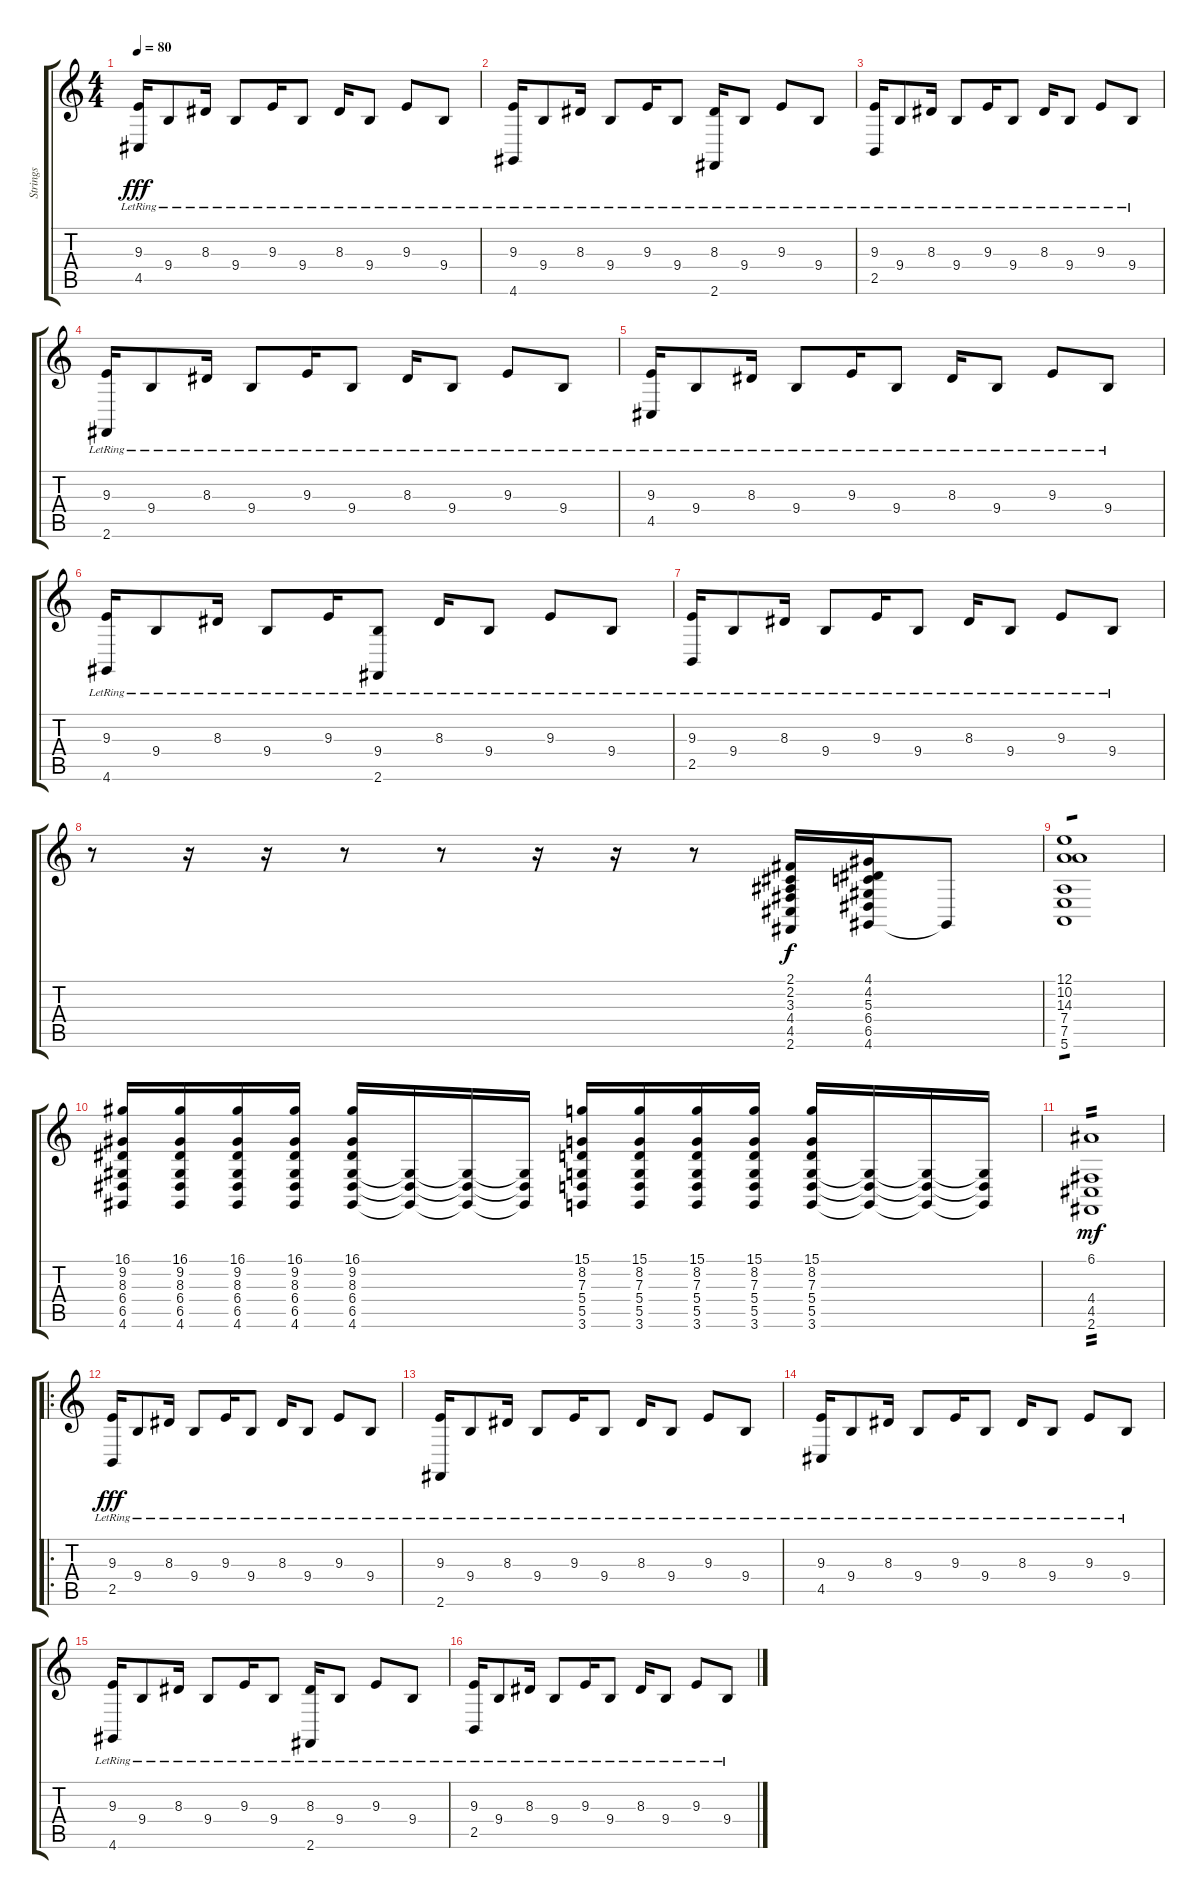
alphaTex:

\track ("Strings" "Strings") {instrument stringensemble1}
\staff {score tabs}
\tuning (E4 B3 G3 D3 A2 E2) {hide}
\ts (4 4)
\tempo 80
\clef g2
\ks c
(9.3{lr} 4.5).16{dy fff} 9.4{lr}.8 8.3{lr}.16 9.4{lr}.8 9.3{lr}.16 9.4{lr}.8 8.3{lr}.16 9.4{lr}.8 9.3{lr}.8 9.4{lr}.8 |
(9.3{lr} 4.6).16 9.4{lr}.8 8.3{lr}.16 9.4{lr}.8 9.3{lr}.16 9.4{lr}.8 (8.3{lr} 2.6).16 9.4{lr}.8 9.3{lr}.8 9.4{lr}.8 |
(9.3{lr} 2.5).16 9.4{lr}.8 8.3{lr}.16 9.4{lr}.8 9.3{lr}.16 9.4{lr}.8 8.3{lr}.16 9.4{lr}.8 9.3{lr}.8 9.4{lr}.8 |
(9.3{lr} 2.6).16 9.4{lr}.8 8.3{lr}.16 9.4{lr}.8 9.3{lr}.16 9.4{lr}.8 8.3{lr}.16 9.4{lr}.8 9.3{lr}.8 9.4{lr}.8 |
(9.3{lr} 4.5).16 9.4{lr}.8 8.3{lr}.16 9.4{lr}.8 9.3{lr}.16 9.4{lr}.8 8.3{lr}.16 9.4{lr}.8 9.3{lr}.8 9.4{lr}.8 |
(9.3{lr} 4.6).16 9.4{lr}.8 8.3{lr}.16 9.4{lr}.8 9.3{lr}.16 (9.4{lr} 2.6).8 8.3{lr}.16 9.4{lr}.8 9.3{lr}.8 9.4{lr}.8 |
(9.3{lr} 2.5).16 9.4{lr}.8 8.3{lr}.16 9.4{lr}.8 9.3{lr}.16 9.4{lr}.8 8.3{lr}.16 9.4{lr}.8 9.3{lr}.8 9.4{lr}.8 |
r.8 r.16 r.16 r.8 r.8 r.16 r.16 r.8 (2.1 2.2 3.3 4.4 4.5 2.6).16{dy f} (4.1 4.2 5.3 6.4 6.5 4.6).16 4.6{t}.8 |
(12.1 10.2 14.3 7.4 7.5 5.6).1{tp 1} |
(16.1 9.2 8.3 6.4 6.5 4.6).16 (16.1 9.2 8.3 6.4 6.5 4.6).16 (16.1 9.2 8.3 6.4 6.5 4.6).16 (16.1 9.2 8.3 6.4 6.5 4.6).16 (16.1 9.2 8.3 6.4 6.5 4.6).16 (6.4{t} 6.5{t} 4.6{t}).16 (6.4{t} 6.5{t} 4.6{t}).16 (6.4{t} 6.5{t} 4.6{t}).16 (15.1 8.2 7.3 5.4 5.5 3.6).16 (15.1 8.2 7.3 5.4 5.5 3.6).16 (15.1 8.2 7.3 5.4 5.5 3.6).16 (15.1 8.2 7.3 5.4 5.5 3.6).16 (15.1 8.2 7.3 5.4 5.5 3.6).16 (5.4{t} 5.5{t} 3.6{t}).16 (5.4{t} 5.5{t} 3.6{t}).16 (5.4{t} 5.5{t} 3.6{t}).16 |
(6.1 4.4 4.5 2.6).1{tp 2 dy mf} |
\ro
(9.3{lr} 2.5).16{dy fff} 9.4{lr}.8 8.3{lr}.16 9.4{lr}.8 9.3{lr}.16 9.4{lr}.8 8.3{lr}.16 9.4{lr}.8 9.3{lr}.8 9.4{lr}.8 |
(9.3{lr} 2.6).16 9.4{lr}.8 8.3{lr}.16 9.4{lr}.8 9.3{lr}.16 9.4{lr}.8 8.3{lr}.16 9.4{lr}.8 9.3{lr}.8 9.4{lr}.8 |
(9.3{lr} 4.5).16 9.4{lr}.8 8.3{lr}.16 9.4{lr}.8 9.3{lr}.16 9.4{lr}.8 8.3{lr}.16 9.4{lr}.8 9.3{lr}.8 9.4{lr}.8 |
(9.3{lr} 4.6).16 9.4{lr}.8 8.3{lr}.16 9.4{lr}.8 9.3{lr}.16 9.4{lr}.8 (8.3{lr} 2.6).16 9.4{lr}.8 9.3{lr}.8 9.4{lr}.8 |
(9.3{lr} 2.5).16 9.4{lr}.8 8.3{lr}.16 9.4{lr}.8 9.3{lr}.16 9.4{lr}.8 8.3{lr}.16 9.4{lr}.8 9.3{lr}.8 9.4{lr}.8
